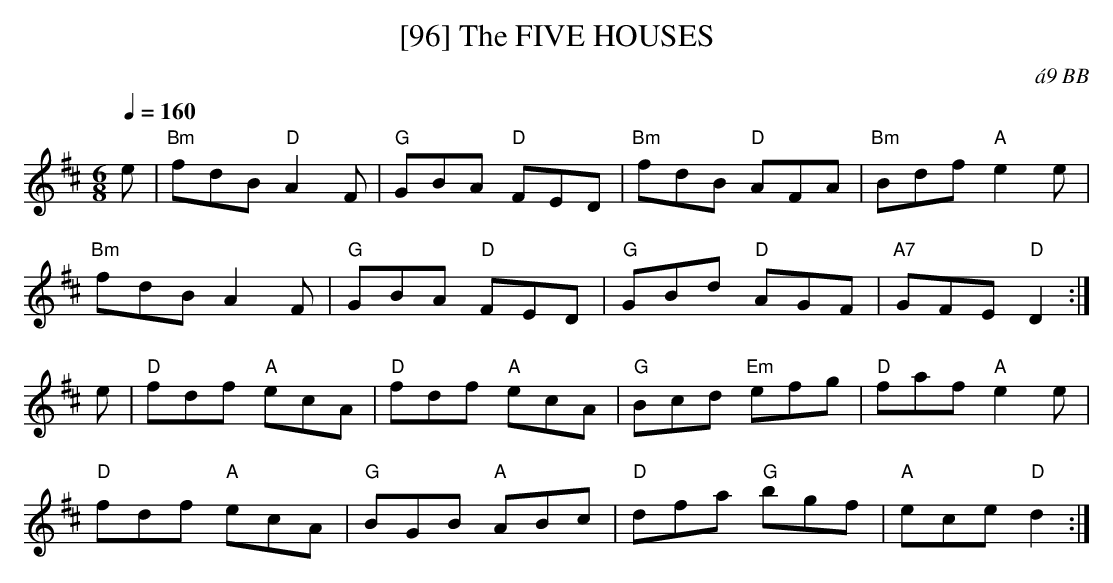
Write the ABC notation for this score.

X:1
T:[96] The FIVE HOUSES
C:\'a9 BB
L:1/8
Q:1/4=160
M:6/8
K:D
e|"Bm"fdB "D"A2F|"G"GBA "D"FED|"Bm"fdB "D"AFA|"Bm"Bdf "A"e2e|
"Bm"fdB A2F|"G"GBA "D"FED|"G"GBd "D"AGF|"A7"GFE "D"D2 :|
e|"D"fdf "A"ecA|"D"fdf "A"ecA|"G"Bcd "Em"efg|"D"faf "A"e2e|
"D"fdf "A"ecA|"G"BGB "A"ABc|"D"dfa "G"bgf|"A"ece "D"d2 :|
